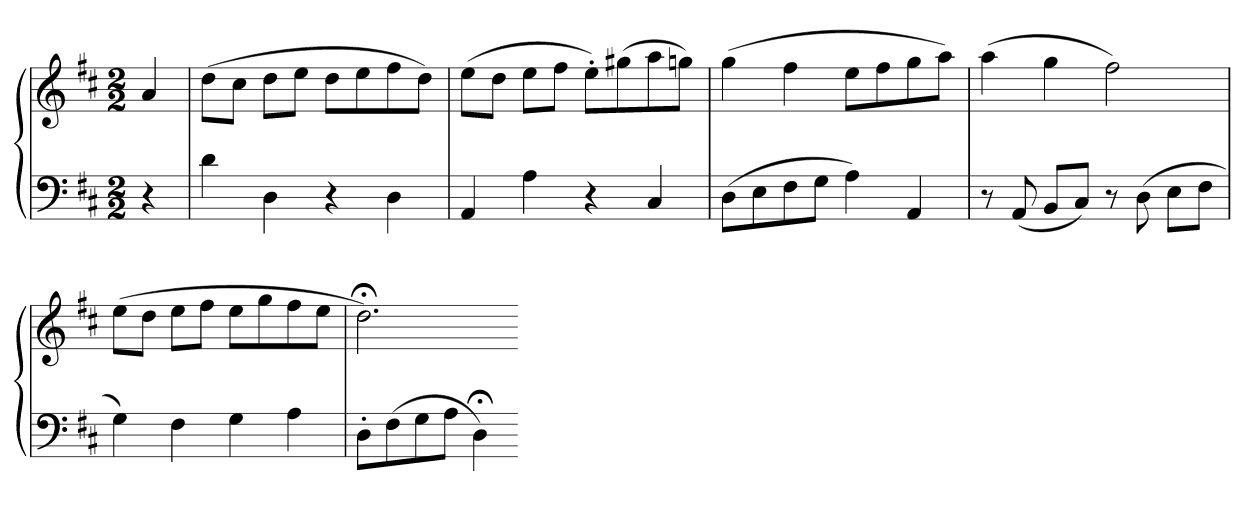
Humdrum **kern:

**kern	**kern
*part1	*part1
*staff2	*staff1
*clefF4	*clefG2
*k[f#c#]	*k[f#c#]
*D:	*D:
*M2/2	*M2/2
=	=
4r	4a
=	=
4d	(8ddL
.	8cc#J
4D	8ddL
.	8eeJ
4r	8ddL
.	8ee
4D	8ff#
.	8ddJ)
=	=
4AA	(8eeL
.	8ddJ
4A	8eeL
.	8ff#J
4r	8ee'L)
.	(8gg#X
4C#	8aa
.	8ggnJ)
=	=
(8DL	(4gg
8E	.
8F#	4ff#
8GJ	.
4A)	8eeL
.	8ff#
4AA	8gg
.	8aaJ)
=	=
8r	(4aa
(8AA	.
8BBL	4gg
8C#J)	.
8r	2ff#)
(8D	.
8EL	.
8F#J	.
=	=
4G)	(8eeL
.	8ddJ
4F#	8eeL
.	8ff#J
4G	8eeL
.	8gg
4A	8ff#
.	8eeJ
=	=
8D'L	2.dd;<)
(8F#	.
8G	.
8AJ	.
4D;<)	.
=-	=-
*-	*-
